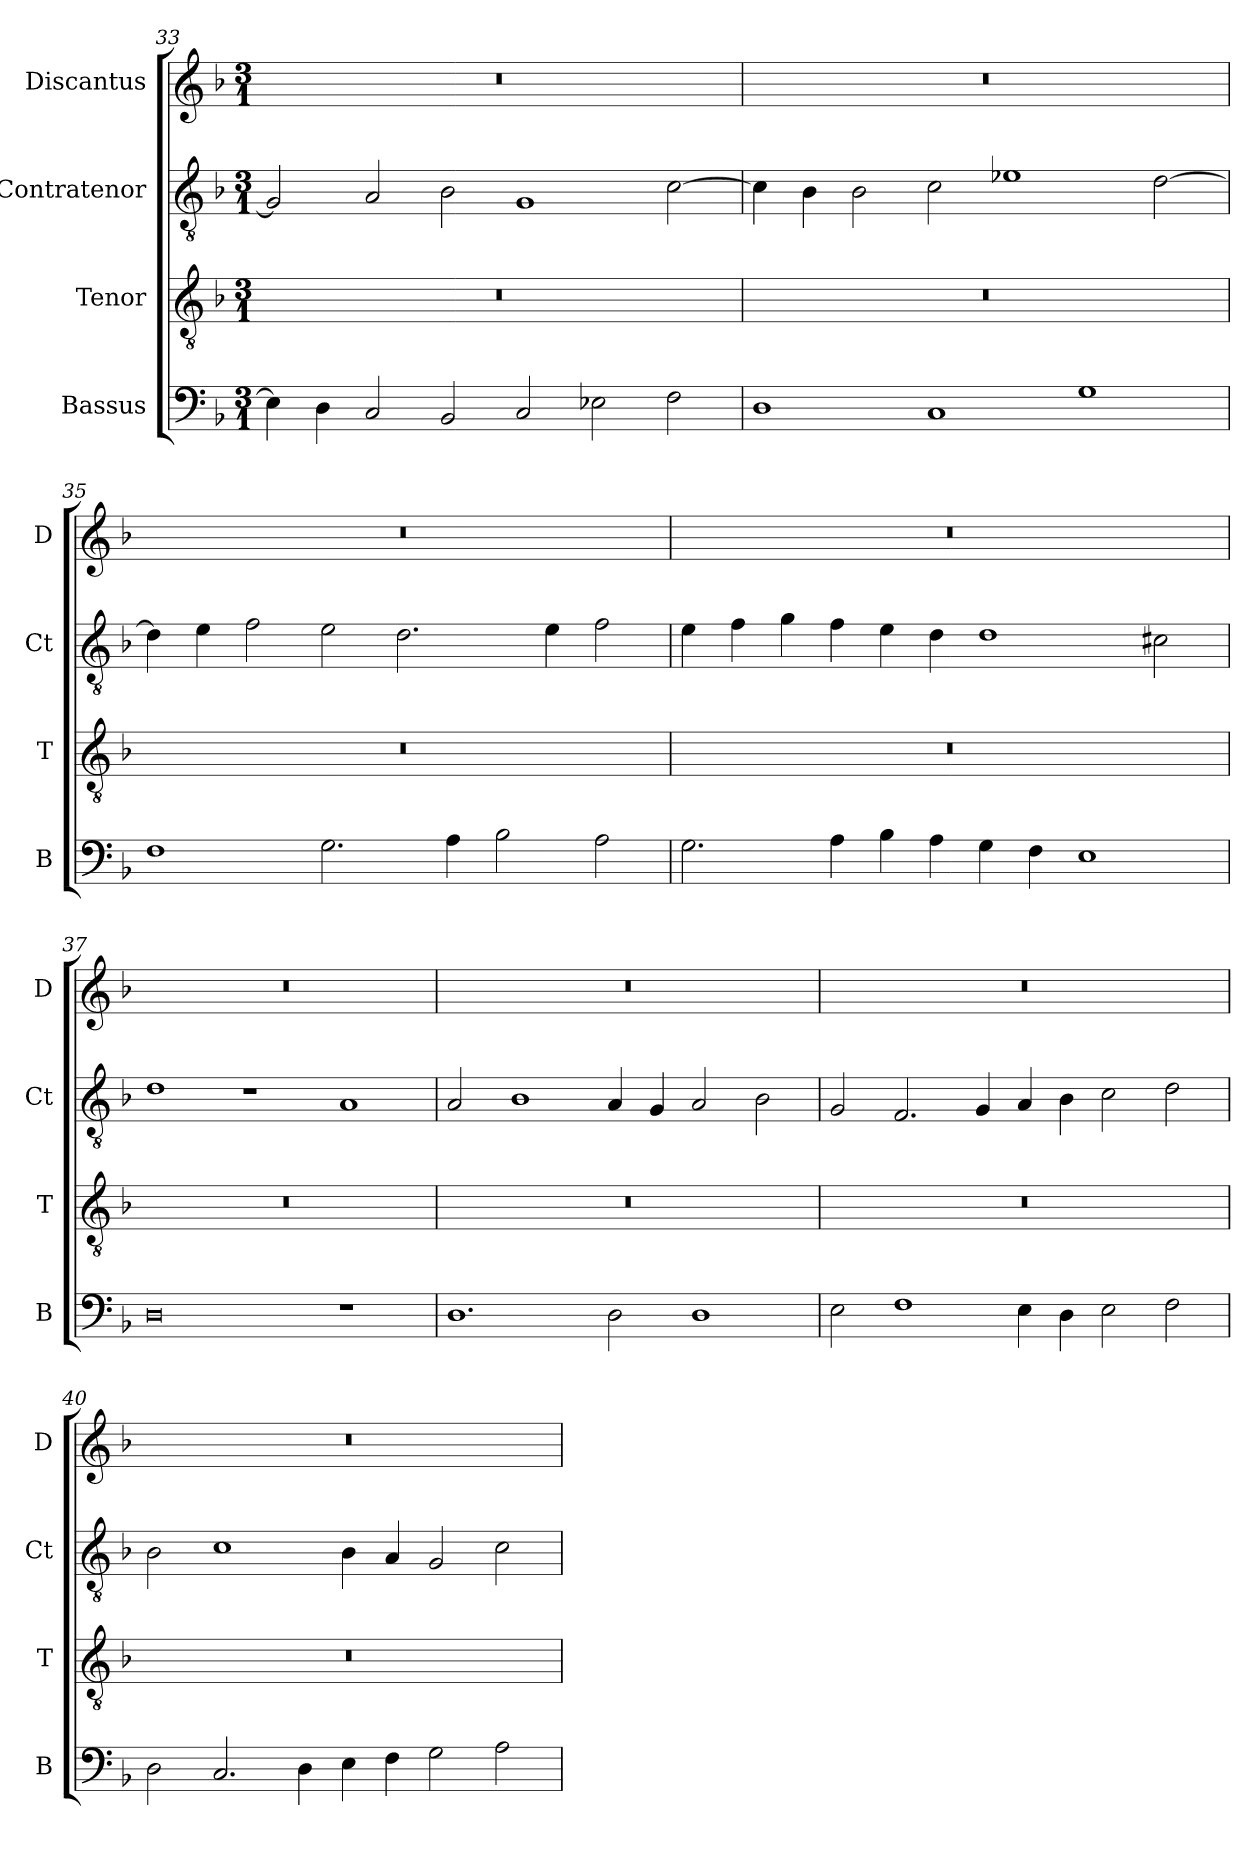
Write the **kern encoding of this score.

**kern	**kern	**kern	**kern
*part4	*part3	*part2	*part1
*staff4	*staff3	*staff2	*staff1
*I"Bassus	*I"Tenor	*I"Contratenor	*I"Discantus
*I'B	*I'T	*I'Ct	*I'D
*clefF4	*clefGv2	*clefGv2	*clefG2
*k[b-]	*k[b-]	*k[b-]	*k[b-]
*M3/1	*M3/1	*M3/1	*M3/1
=33	=33	=33	=33
4E-\]	0.r	2G/]	0.r
4D\	.	.	.
2C/	.	2A/	.
2BB-/	.	2B-\	.
2C/	.	1G	.
2E-X\	.	.	.
2F\	.	[2c\	.
=34	=34	=34	=34
1D	0.r	4c\]	0.r
.	.	4B-\	.
.	.	2B-\	.
1C	.	2c\	.
.	.	1e-X	.
1G	.	.	.
.	.	[2d\	.
=35	=35	=35	=35
1F	0.r	4d\]	0.r
.	.	4e\	.
.	.	2f\	.
2.G\	.	2e\	.
.	.	2.d\	.
4A\	.	.	.
2B-\	.	.	.
.	.	4e\	.
2A\	.	2f\	.
=36	=36	=36	=36
2.G\	0.r	4e\	0.r
.	.	4f\	.
.	.	4g\	.
4A\	.	4f\	.
4B-\	.	4e\	.
4A\	.	4d\	.
4G\	.	1d	.
4F\	.	.	.
1E	.	.	.
.	.	2c#X\	.
=37	=37	=37	=37
0D	0.r	1d	0.r
.	.	1r	.
1r	.	1A	.
=38	=38	=38	=38
1.D	0.r	2A/	0.r
.	.	1B-	.
2D\	.	4A/	.
.	.	4G/	.
1D	.	2A/	.
.	.	2B-\	.
=39	=39	=39	=39
2E\	0.r	2G/	0.r
1F	.	2.F/	.
.	.	4G/	.
4E\	.	4A/	.
4D\	.	4B-\	.
2E\	.	2c\	.
2F\	.	2d\	.
=40	=40	=40	=40
2D\	0.r	2B-\	0.r
2.C/	.	1c	.
4D\	.	.	.
4E\	.	4B-\	.
4F\	.	4A/	.
2G\	.	2G/	.
2A\	.	2c\	.
=	=	=	=
*-	*-	*-	*-
